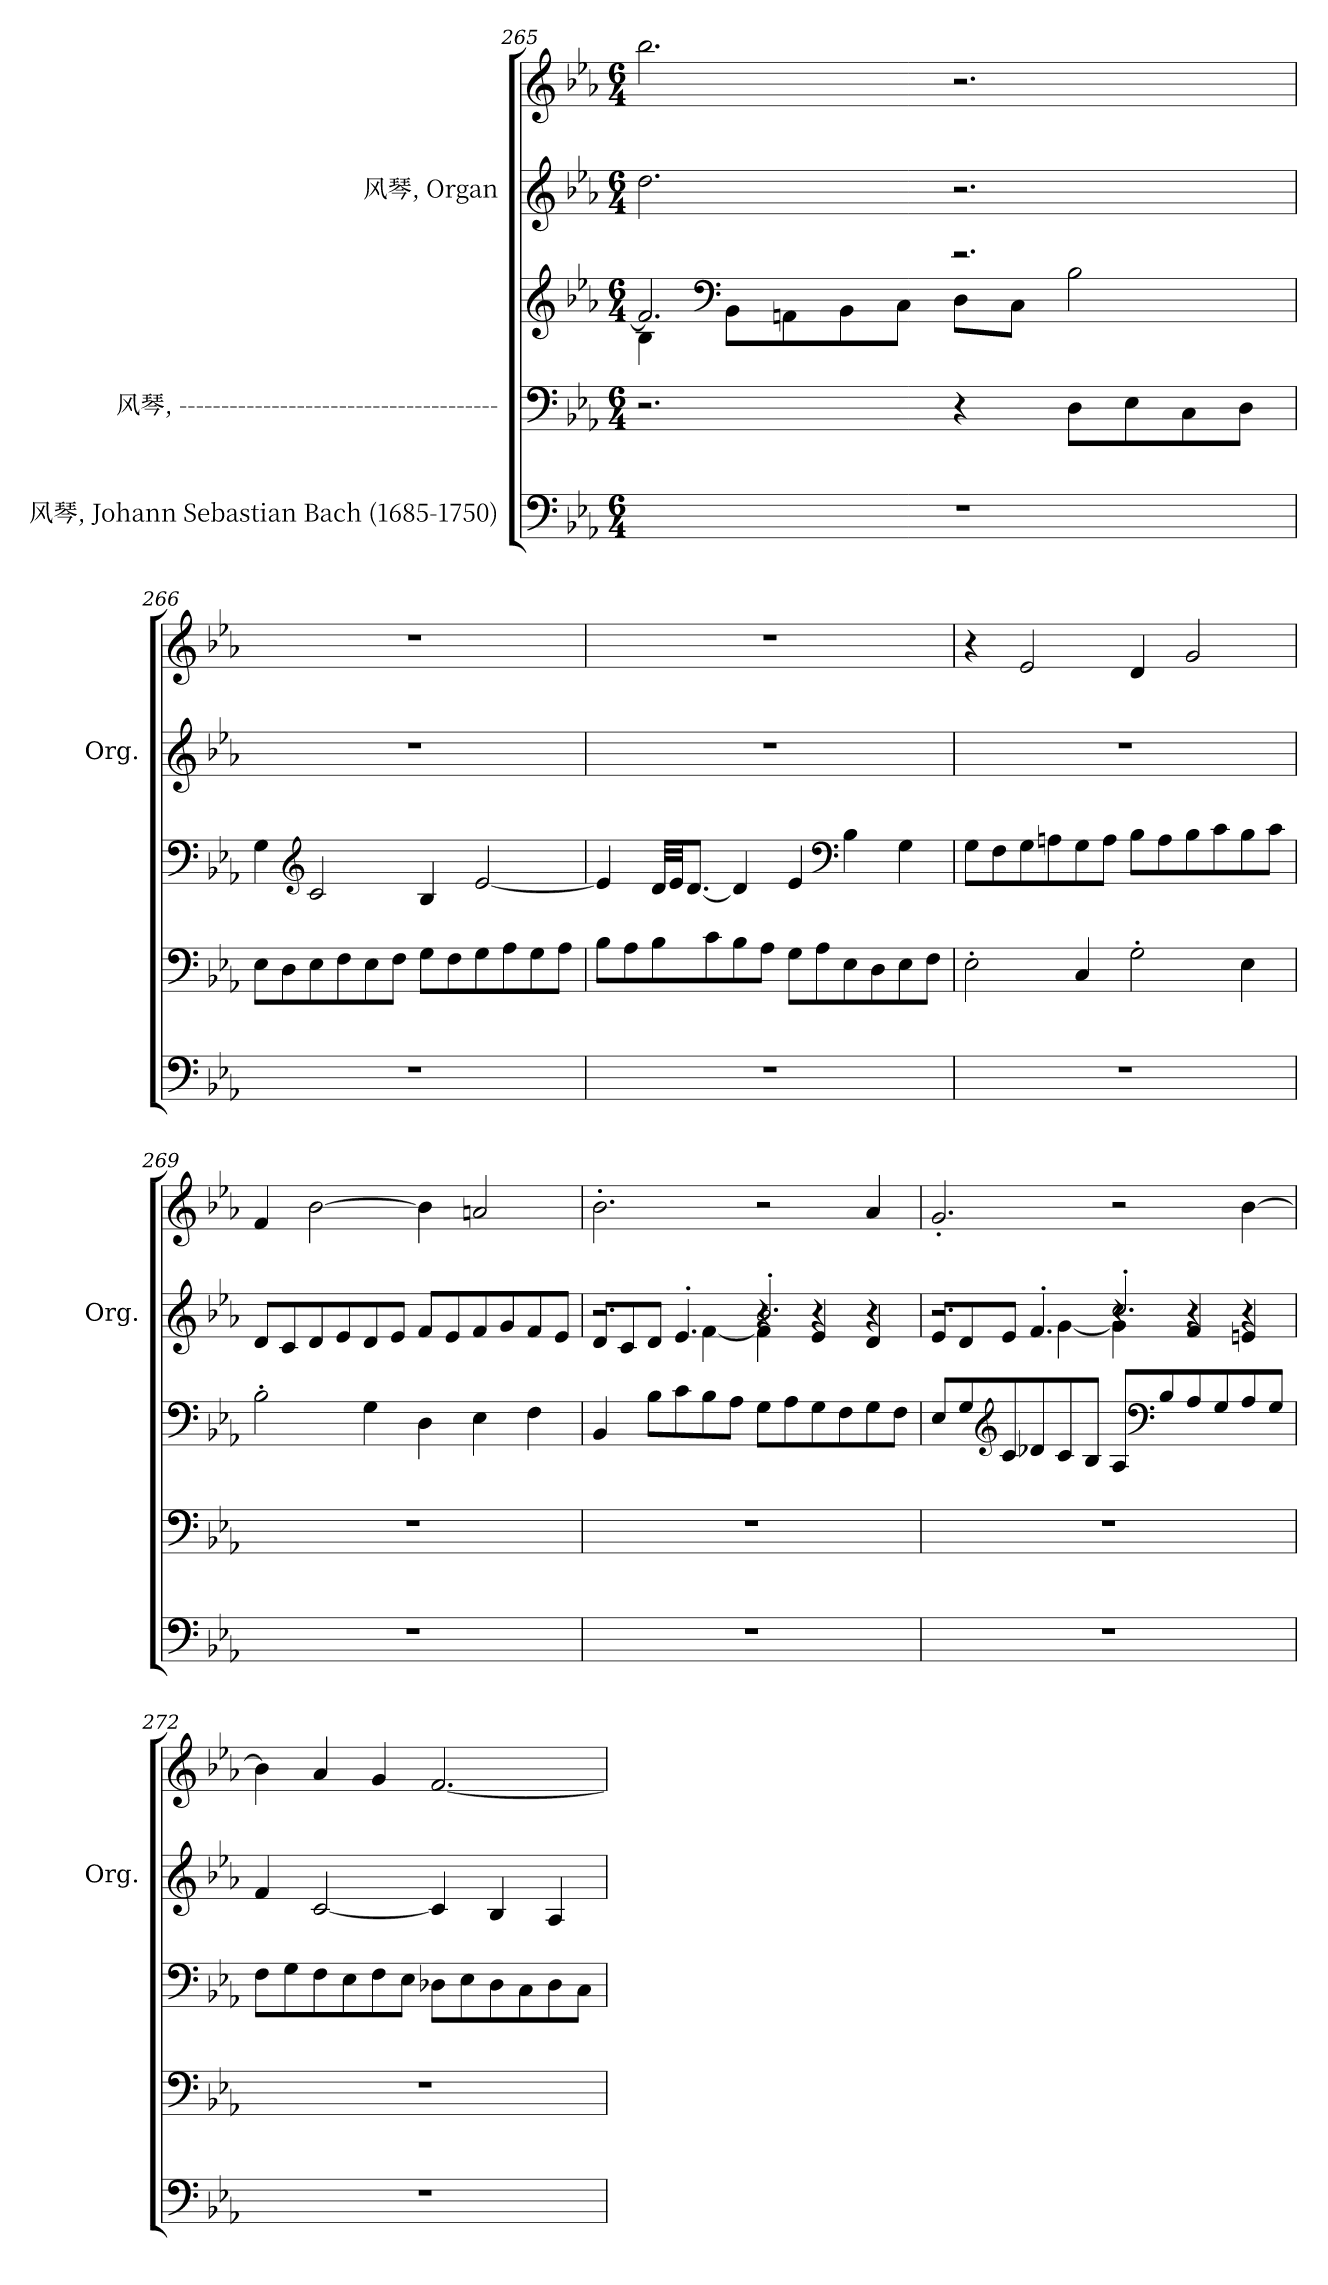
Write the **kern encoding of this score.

**kern	**kern	**kern	**kern	**kern
*part3	*part2	*part2	*part1	*part1
*staff5	*staff4	*staff3	*staff2	*staff1
*I"风琴, Johann Sebastian Bach   (1685-1750)	*I"风琴, --------------------------------------	*	*I"风琴, Organ	*
*	*	*	*I'Org.	*
*clefF4	*clefF4	*clefG2	*clefG2	*clefG2
*k[b-e-a-]	*k[b-e-a-]	*k[b-e-a-]	*k[b-e-a-]	*k[b-e-a-]
*M6/4	*M6/4	*M6/4	*M6/4	*M6/4
=265	=265	=265	=265	=265
*	*	*^	*	*
1.r	2.r	2.f/]	4B-\	2.dd\	2.bb-\
*	*	*clefF4	*	*	*
.	.	.	8BB-\L	.	.
.	.	.	8AAn\	.	.
.	.	.	8BB-\	.	.
.	.	.	8C\J	.	.
.	4r	2.r	8D\L	2.r	2.r
.	.	.	8C\J	.	.
.	8D\L	.	2B-\	.	.
.	8E-\	.	.	.	.
.	8C\	.	.	.	.
.	8D\J	.	.	.	.
*	*	*v	*v	*	*
!!LO:PB:g=z
=266	=266	=266	=266	=266
1.r	8E-\L	4G\	1.r	1.r
.	8D\	.	.	.
*	*	*clefG2	*	*
.	8E-\	2c/	.	.
.	8F\	.	.	.
.	8E-\	.	.	.
.	8F\J	.	.	.
.	8G\L	4B-/	.	.
.	8F\	.	.	.
.	8G\	[2e-/	.	.
.	8A-\	.	.	.
.	8G\	.	.	.
.	8A-\J	.	.	.
=267	=267	=267	=267	=267
1.r	8B-\L	4e-/]	1.r	1.r
.	8A-\	.	.	.
.	8B-\	32d/LLL	.	.
.	.	32e-/JJ	.	.
.	.	[8.d/J	.	.
.	8c\	.	.	.
.	8B-\	4d/]	.	.
.	8A-\J	.	.	.
.	8G\L	4e-/	.	.
.	8A-\	.	.	.
*	*	*clefF4	*	*
.	8E-\	4B-\	.	.
.	8D\	.	.	.
.	8E-\	4G\	.	.
.	8F\J	.	.	.
=268	=268	=268	=268	=268
1.r	2E-'\	8G\L	1.r	4r
.	.	8F\	.	.
.	.	8G\	.	2e-/
.	.	8An\	.	.
.	4C/	8G\	.	.
.	.	8A\J	.	.
.	2G'\	8B-\L	.	4d/
.	.	8A\	.	.
.	.	8B-\	.	2g/
.	.	8c\	.	.
.	4E-\	8B-\	.	.
.	.	8c\J	.	.
!!LO:LB:g=z
=269	=269	=269	=269	=269
1.r	1.r	2B-'\	8d/L	4f/
.	.	.	8c/	.
.	.	.	8d/	[2b-\
.	.	.	8e-/	.
.	.	4G\	8d/	.
.	.	.	8e-/J	.
.	.	4D\	8f/L	4b-\]
.	.	.	8e-/	.
.	.	4E-\	8f/	2an/
.	.	.	8g/	.
.	.	4F\	8f/	.
.	.	.	8e-/J	.
=270	=270	=270	=270	=270
*	*	*	*^	*
*	*	*	*	*^	*
1.r	1.r	4BB-/	2.r	2r	8d/L	2.b-'\
.	.	.	.	.	8c/	.
.	.	8B-\L	.	.	8d/J	.
.	.	8c\	.	.	4.e-'/	.
.	.	8B-\	.	[4f\	.	.
.	.	8A-\J	.	.	.	.
.	.	8G\L	2.b-'/	4f\]	4r	2r
.	.	8A-\	.	.	.	.
.	.	8G\	.	4r	4e-/	.
.	.	8F\	.	.	.	.
.	.	8G\	.	4r	4d/	4a-/
.	.	8F\J	.	.	.	.
!!LO:PB:g=z
=271	=271	=271	=271	=271	=271	=271
1.r	1.r	8E-/L	2.r	2r	8e-/L	2.g'/
.	.	8G/	.	.	8d/	.
*	*	*clefG2	*	*	*	*
.	.	8c/	.	.	8e-/J	.
.	.	8d-X/	.	.	4.f'/	.
.	.	8c/	.	[4g\	.	.
.	.	8B-/J	.	.	.	.
.	.	8A-/L	2.cc'/	4g\]	4r	2r
*	*	*clefF4	*	*	*	*
.	.	8B-/	.	.	.	.
.	.	8A-/	.	4r	4f/	.
.	.	8G/	.	.	.	.
.	.	8A-/	.	4r	4en/	[4b-\
.	.	8G/J	.	.	.	.
*	*	*	*v	*v	*v	*
=272	=272	=272	=272	=272
1.r	1.r	8F\L	4f/	4b-\]
.	.	8G\	.	.
.	.	8F\	[2c/	4a-/
.	.	8E-\	.	.
.	.	8F\	.	4g/
.	.	8E-\J	.	.
.	.	8D-X\L	4c/]	[2.f/
.	.	8E-\	.	.
.	.	8D-\	4B-/	.
.	.	8C\	.	.
.	.	8D-\	4A-/	.
.	.	8C\J	.	.
=	=	=	=	=
*-	*-	*-	*-	*-
